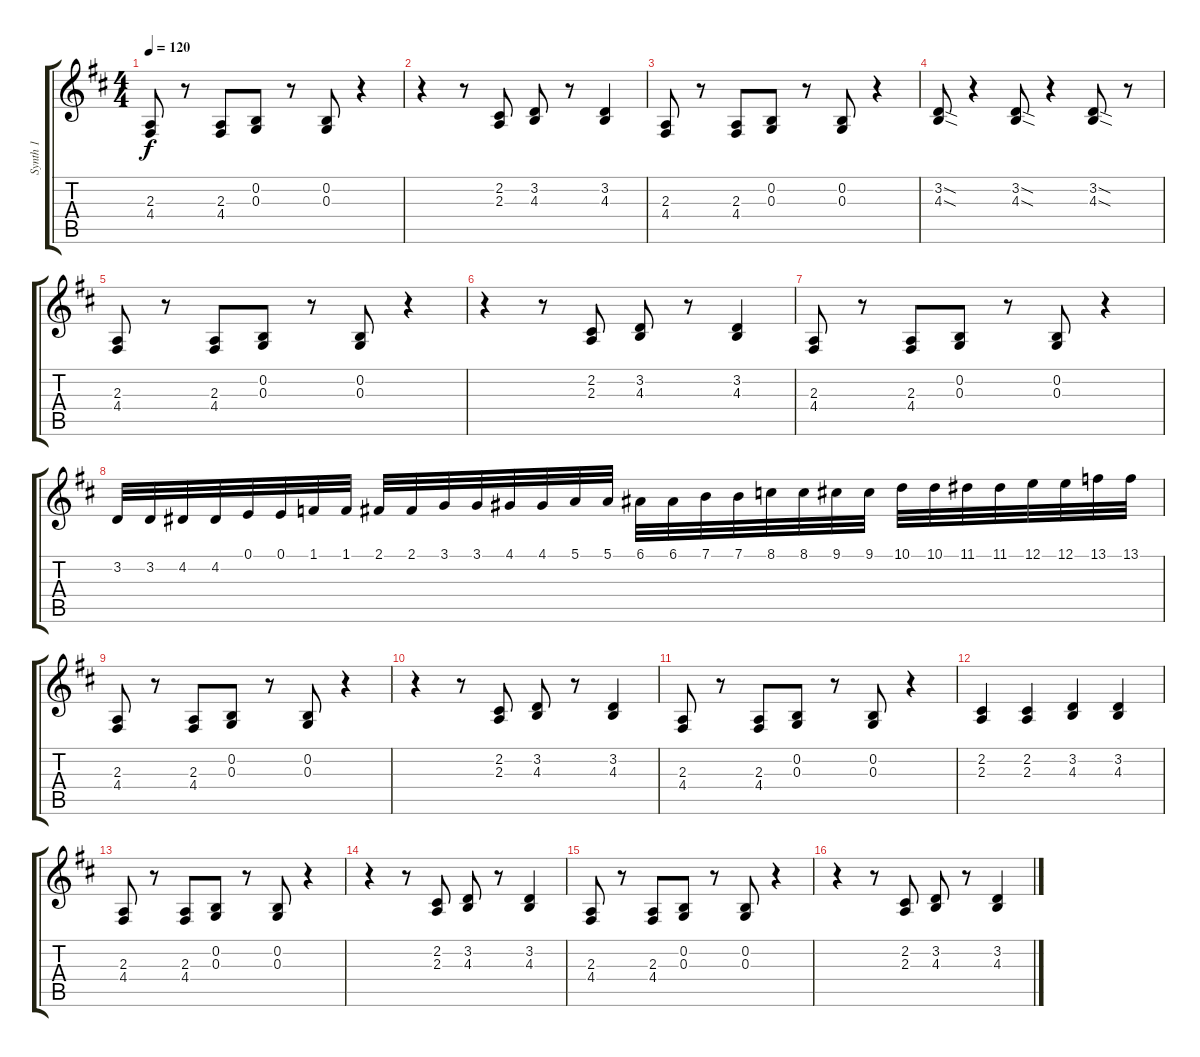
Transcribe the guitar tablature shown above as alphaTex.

\track ("Synth 1" "Synth 1") {instrument lead2sawtooth}
\staff {score tabs}
\tuning (E4 B3 G3 D3 A2 E2) {hide}
\ts (4 4)
\tempo 120
\clef g2
\ks d
(2.3 4.4).8{dy f} r.8 (2.3 4.4).8 (0.2 0.3).8 r.8 (0.2 0.3).8 r.4 |
r.4 r.8 (2.2 2.3).8 (3.2 4.3).8 r.8 (3.2 4.3).4 |
(2.3 4.4).8 r.8 (2.3 4.4).8 (0.2 0.3).8 r.8 (0.2 0.3).8 r.4 |
(3.2{sod} 4.3{sod}).8 r.4 (3.2{sod} 4.3{sod}).8 r.4 (3.2{sod} 4.3{sod}).8 r.8{volume 0} |
(2.3 4.4).8{volume 12} r.8 (2.3 4.4).8 (0.2 0.3).8 r.8 (0.2 0.3).8 r.4 |
r.4 r.8 (2.2 2.3).8 (3.2 4.3).8 r.8 (3.2 4.3).4 |
(2.3 4.4).8 r.8 (2.3 4.4).8 (0.2 0.3).8 r.8 (0.2 0.3).8 r.4 |
3.2.32{volume 8 instrument guitarfretnoise} 3.2.32 4.2.32 4.2.32 0.1.32 0.1.32 1.1.32 1.1.32 2.1.32 2.1.32 3.1.32 3.1.32 4.1.32 4.1.32 5.1.32 5.1.32 6.1.32 6.1.32 7.1.32 7.1.32 8.1.32 8.1.32 9.1.32 9.1.32 10.1.32 10.1.32 11.1.32 11.1.32 12.1.32 12.1.32 13.1.32 13.1.32 |
(2.3 4.4).8{volume 12 instrument lead2sawtooth} r.8 (2.3 4.4).8 (0.2 0.3).8 r.8 (0.2 0.3).8 r.4 |
r.4 r.8 (2.2 2.3).8 (3.2 4.3).8 r.8 (3.2 4.3).4 |
(2.3 4.4).8 r.8 (2.3 4.4).8 (0.2 0.3).8 r.8 (0.2 0.3).8 r.4 |
(2.2 2.3).4 (2.2 2.3).4 (3.2 4.3).4 (3.2 4.3).4 |
(2.3 4.4).8 r.8 (2.3 4.4).8 (0.2 0.3).8 r.8 (0.2 0.3).8 r.4 |
r.4 r.8 (2.2 2.3).8 (3.2 4.3).8 r.8 (3.2 4.3).4 |
(2.3 4.4).8 r.8 (2.3 4.4).8 (0.2 0.3).8 r.8 (0.2 0.3).8 r.4 |
r.4 r.8 (2.2 2.3).8 (3.2 4.3).8 r.8 (3.2 4.3).4
